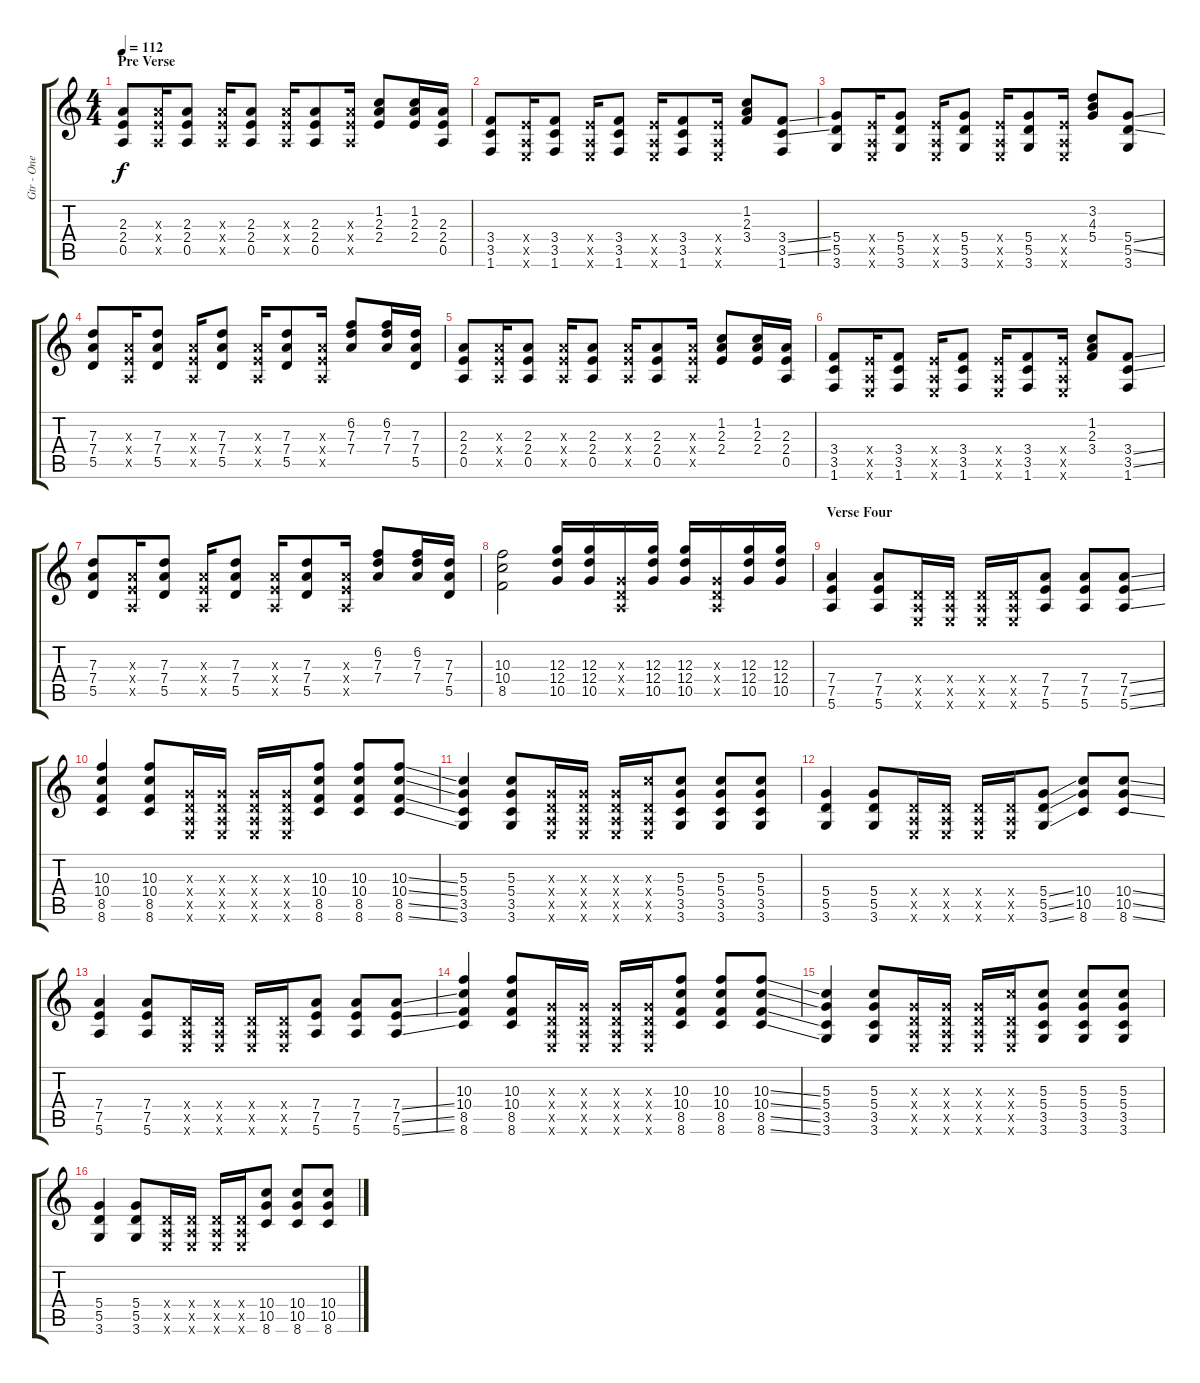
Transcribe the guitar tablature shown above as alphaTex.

\track ("Gtr - One" "Gtr - One") {instrument distortionguitar}
\staff {score tabs}
\tuning (E4 B3 G3 D3 A2 E2) {hide}
\ts (4 4)
\section ("" "Pre Verse")
\tempo 112
\clef g2
\ks c
(2.3 2.4 0.5).8{dy f} (2.3{x} 2.4{x} 0.5{x}).16 (2.3 2.4 0.5).8 (2.3{x} 2.4{x} 0.5{x}).16 (2.3 2.4 0.5).8 (2.3{x} 2.4{x} 0.5{x}).16 (2.3 2.4 0.5).8 (2.3{x} 2.4{x} 0.5{x}).16 (1.2 2.3 2.4).8 (1.2 2.3 2.4).16 (2.3 2.4 0.5).16 |
(3.4 3.5 1.6).8 (2.4{x} 0.5{x} 0.6{x}).16 (3.4 3.5 1.6).8 (2.4{x} 0.5{x} 0.6{x}).16 (3.4 3.5 1.6).8 (2.4{x} 0.5{x} 0.6{x}).16 (3.4 3.5 1.6).8 (2.4{x} 0.5{x} 0.6{x}).16 (1.2 2.3 3.4).8 (3.4{ss} 3.5{ss} 1.6).8 |
(5.4 5.5 3.6).8 (2.4{x} 0.5{x} 0.6{x}).16 (5.4 5.5 3.6).8 (2.4{x} 0.5{x} 0.6{x}).16 (5.4 5.5 3.6).8 (2.4{x} 0.5{x} 0.6{x}).16 (5.4 5.5 3.6).8 (2.4{x} 0.5{x} 0.6{x}).16 (3.2 4.3 5.4).8 (5.4{ss} 5.5{ss} 3.6).8 |
(7.3 7.4 5.5).8 (2.3{x} 2.4{x} 0.5{x}).16 (7.3 7.4 5.5).8 (2.3{x} 2.4{x} 0.5{x}).16 (7.3 7.4 5.5).8 (2.3{x} 2.4{x} 0.5{x}).16 (7.3 7.4 5.5).8 (2.3{x} 2.4{x} 0.5{x}).16 (6.2 7.3 7.4).8 (6.2 7.3 7.4).16 (7.3 7.4 5.5).16 |
(2.3 2.4 0.5).8 (2.3{x} 2.4{x} 0.5{x}).16 (2.3 2.4 0.5).8 (2.3{x} 2.4{x} 0.5{x}).16 (2.3 2.4 0.5).8 (2.3{x} 2.4{x} 0.5{x}).16 (2.3 2.4 0.5).8 (2.3{x} 2.4{x} 0.5{x}).16 (1.2 2.3 2.4).8 (1.2 2.3 2.4).16 (2.3 2.4 0.5).16 |
(3.4 3.5 1.6).8 (2.4{x} 0.5{x} 0.6{x}).16 (3.4 3.5 1.6).8 (2.4{x} 0.5{x} 0.6{x}).16 (3.4 3.5 1.6).8 (2.4{x} 0.5{x} 0.6{x}).16 (3.4 3.5 1.6).8 (2.4{x} 0.5{x} 0.6{x}).16 (1.2 2.3 3.4).8 (3.4{ss} 3.5{ss} 1.6).8 |
(7.3 7.4 5.5).8 (2.3{x} 2.4{x} 0.5{x}).16 (7.3 7.4 5.5).8 (2.3{x} 2.4{x} 0.5{x}).16 (7.3 7.4 5.5).8 (2.3{x} 2.4{x} 0.5{x}).16 (7.3 7.4 5.5).8 (2.3{x} 2.4{x} 0.5{x}).16 (6.2 7.3 7.4).8 (6.2 7.3 7.4).16 (7.3 7.4 5.5).16 |
(10.3 10.4 8.5).2 (12.3 12.4 10.5).16 (12.3 12.4 10.5).16 (0.3{x} 0.4{x} 0.5{x}).16 (12.3 12.4 10.5).16 (12.3 12.4 10.5).16 (0.3{x} 0.4{x} 0.5{x}).16 (12.3 12.4 10.5).16 (12.3 12.4 10.5).16 |
\section ("" "Verse Four")
(7.4 7.5 5.6).4 (7.4 7.5 5.6).8 (0.4{x} 0.5{x} 0.6{x}).16 (0.4{x} 0.5{x} 0.6{x}).16 (0.4{x} 0.5{x} 0.6{x}).16 (0.4{x} 0.5{x} 0.6{x}).16 (7.4 7.5 5.6).8 (7.4 7.5 5.6).8 (7.4{ss} 7.5{ss} 5.6{ss}).8 |
(10.3 10.4 8.5 8.6).4 (10.3 10.4 8.5 8.6).8 (0.3{x} 0.4{x} 0.5{x} 0.6{x}).16 (0.3{x} 0.4{x} 0.5{x} 0.6{x}).16 (0.3{x} 0.4{x} 0.5{x} 0.6{x}).16 (0.3{x} 0.4{x} 0.5{x} 0.6{x}).16 (10.3 10.4 8.5 8.6).8 (10.3 10.4 8.5 8.6).8 (10.3{ss} 10.4{ss} 8.5{ss} 8.6{ss}).8 |
(5.3 5.4 3.5 3.6).4 (5.3 5.4 3.5 3.6).8 (0.3{x} 0.4{x} 0.5{x} 0.6{x}).16 (0.3{x} 0.4{x} 0.5{x} 0.6{x}).16 (0.3{x} 0.4{x} 0.5{x} 0.6{x}).16 (5.3{x} 0.4{x} 0.5{x} 0.6{x}).16 (5.3 5.4 3.5 3.6).8 (5.3 5.4 3.5 3.6).8 (5.3 5.4 3.5 3.6).8 |
(5.4 5.5 3.6).4 (5.4 5.5 3.6).8 (0.4{x} 0.5{x} 0.6{x}).16 (0.4{x} 0.5{x} 0.6{x}).16 (0.4{x} 0.5{x} 0.6{x}).16 (0.4{x} 0.5{x} 0.6{x}).16 (5.4{ss} 5.5{ss} 3.6{ss}).8 (10.4 10.5 8.6).8 (10.4{ss} 10.5{ss} 8.6{ss}).8 |
(7.4 7.5 5.6).4 (7.4 7.5 5.6).8 (0.4{x} 0.5{x} 0.6{x}).16 (0.4{x} 0.5{x} 0.6{x}).16 (0.4{x} 0.5{x} 0.6{x}).16 (0.4{x} 0.5{x} 0.6{x}).16 (7.4 7.5 5.6).8 (7.4 7.5 5.6).8 (7.4{ss} 7.5{ss} 5.6{ss}).8 |
(10.3 10.4 8.5 8.6).4 (10.3 10.4 8.5 8.6).8 (0.3{x} 0.4{x} 0.5{x} 0.6{x}).16 (0.3{x} 0.4{x} 0.5{x} 0.6{x}).16 (0.3{x} 0.4{x} 0.5{x} 0.6{x}).16 (0.3{x} 0.4{x} 0.5{x} 0.6{x}).16 (10.3 10.4 8.5 8.6).8 (10.3 10.4 8.5 8.6).8 (10.3{ss} 10.4{ss} 8.5{ss} 8.6{ss}).8 |
(5.3 5.4 3.5 3.6).4 (5.3 5.4 3.5 3.6).8 (0.3{x} 0.4{x} 0.5{x} 0.6{x}).16 (0.3{x} 0.4{x} 0.5{x} 0.6{x}).16 (0.3{x} 0.4{x} 0.5{x} 0.6{x}).16 (5.3{x} 0.4{x} 0.5{x} 0.6{x}).16 (5.3 5.4 3.5 3.6).8 (5.3 5.4 3.5 3.6).8 (5.3 5.4 3.5 3.6).8 |
(5.4 5.5 3.6).4 (5.4 5.5 3.6).8 (0.4{x} 0.5{x} 0.6{x}).16 (0.4{x} 0.5{x} 0.6{x}).16 (0.4{x} 0.5{x} 0.6{x}).16 (0.4{x} 0.5{x} 0.6{x}).16 (10.4 10.5 8.6).8 (10.4 10.5 8.6).8 (10.4{ss} 10.5{ss} 8.6{ss}).8
